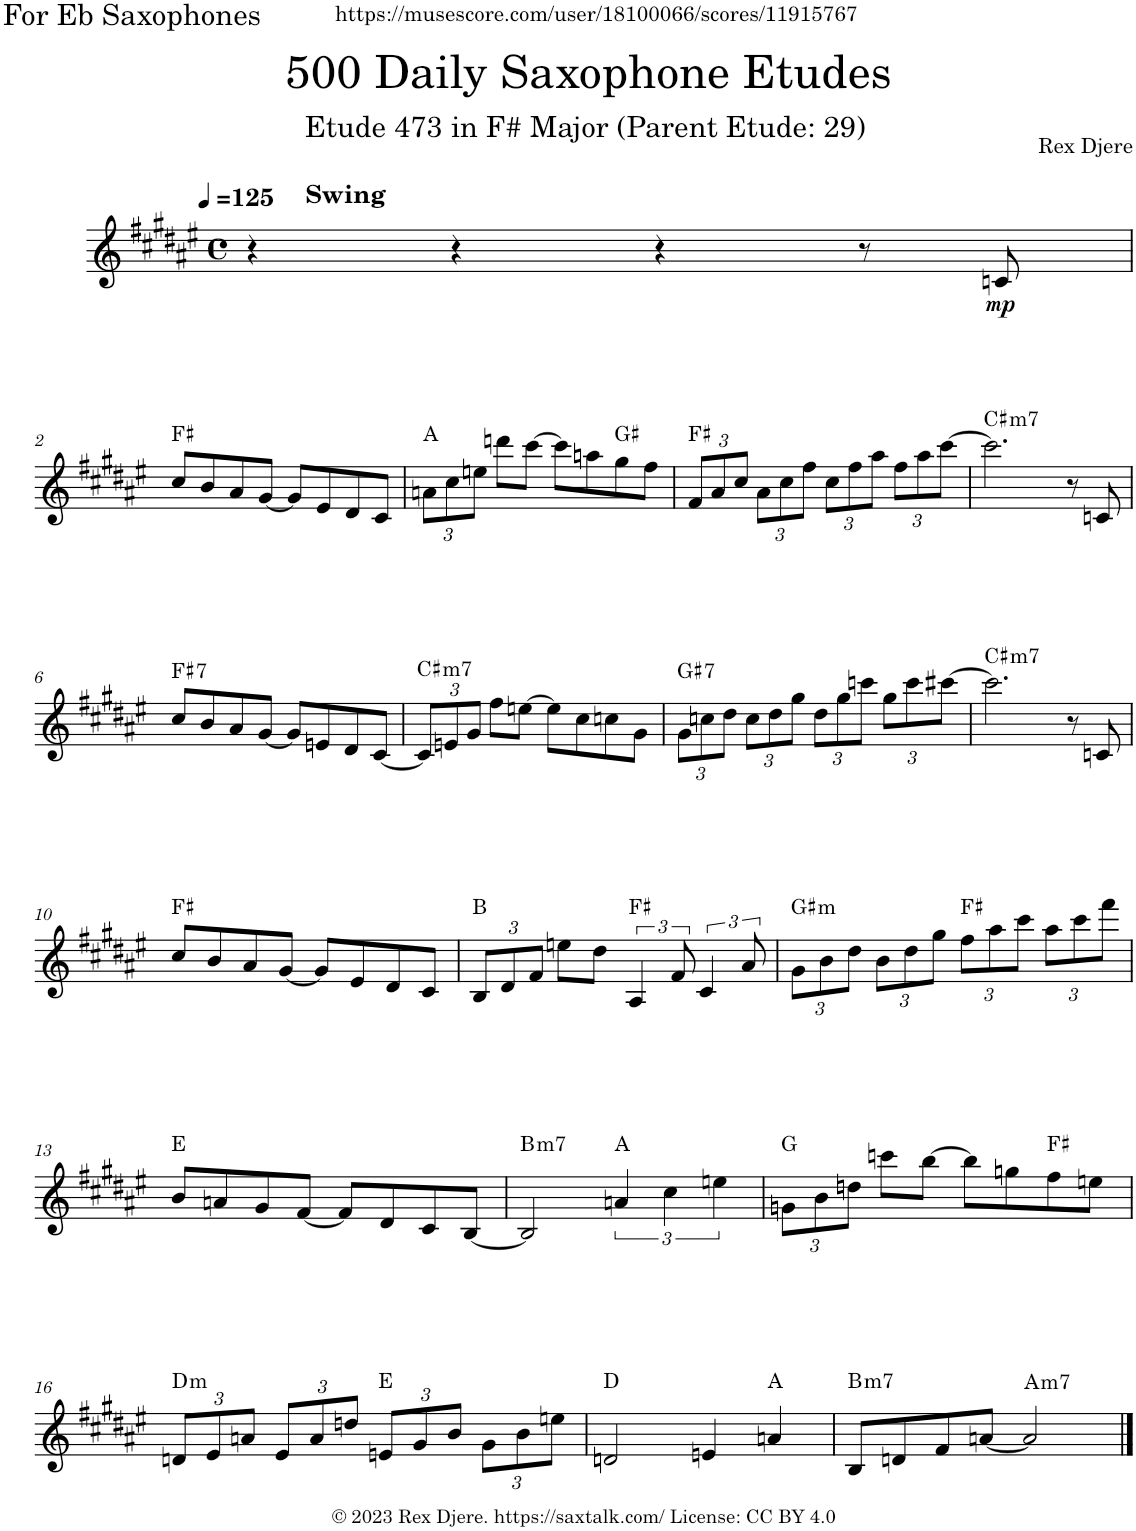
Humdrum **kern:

**kern	**dynam	**harte
*part1	*part1	*part1
*staff1	*staff1	*
*I"Alto Saxophone	*	*
*I'A. Sax.	*	*
*clefG2	*	*
*Trd5c9	*	*
*k[f#c#g#d#a#e#]	*	*
*M4/4	*	*
*met(c)	*	*
*MM125	*	*
=1	=1	=1
!LO:TX:a:B:t=Swing	!	!
4r	.	.
4r	.	.
4r	.	.
8r	.	.
!	!LO:DY:b	!
8cn/	mp	.
!!LO:LB:g=z
=2	=2	=2
8cc#/L	.	F#:maj
8b/	.	.
8a#/	.	.
[8g#/J	.	.
8g#/L]	.	.
8e#/	.	.
8d#/	.	.
8c#/J	.	.
=3	=3	=3
*Xbrackettup	*	*
12an\L	.	A:maj
12cc#\	.	.
12een\J	.	.
8dddn\L	.	.
[8ccc#\J	.	.
8ccc#\L]	.	.
8aan\	.	.
8gg#\	.	G#:maj
8ff#\J	.	.
=4	=4	=4
12f#/L	.	F#:maj
12a#/	.	.
12cc#/J	.	.
12a#\L	.	.
12cc#\	.	.
12ff#\J	.	.
12cc#\L	.	.
12ff#\	.	.
12aa#\J	.	.
12ff#\L	.	.
12aa#\	.	.
[12ccc#\J	.	.
=5	=5	=5
!	!	!LO:H:kt=m7
2.ccc#\]	.	C#:min7
8r	.	.
8cn/	.	.
!!LO:LB:g=z
=6	=6	=6
!	!	!LO:H:kt=7
8cc#/L	.	F#:7
8b/	.	.
8a#/	.	.
[8g#/J	.	.
8g#/L]	.	.
8en/	.	.
8d#/	.	.
[8c#/J	.	.
=7	=7	=7
!	!	!LO:H:kt=m7
12c#/L]	.	C#:min7
12en/	.	.
12g#/J	.	.
8ff#\L	.	.
[8een\J	.	.
8ee\L]	.	.
8cc#\	.	.
8ccn\	.	.
8g#\J	.	.
=8	=8	=8
!	!	!LO:H:kt=7
12g#\L	.	G#:7
12ccn\	.	.
12dd#\J	.	.
12cc\L	.	.
12dd#\	.	.
12gg#\J	.	.
12dd#\L	.	.
12gg#\	.	.
12cccn\J	.	.
12gg#\L	.	.
12ccc\	.	.
[12ccc#X\J	.	.
=9	=9	=9
!	!	!LO:H:kt=m7
2.ccc#\]	.	C#:min7
8r	.	.
8cn/	.	.
!!LO:LB:g=z
=10	=10	=10
8cc#/L	.	F#:maj
8b/	.	.
8a#/	.	.
[8g#/J	.	.
8g#/L]	.	.
8e#/	.	.
8d#/	.	.
8c#/J	.	.
=11	=11	=11
12B/L	.	B:maj
12d#/	.	.
12f#/J	.	.
8een\L	.	.
8dd#\J	.	.
*brackettup	*	*
6A#/	.	F#:maj
12f#/	.	.
6c#/	.	.
12a#/	.	.
=12	=12	=12
*Xbrackettup	*	*
!	!	!LO:H:kt=m
12g#\L	.	G#:min
12b\	.	.
12dd#\J	.	.
12b\L	.	.
12dd#\	.	.
12gg#\J	.	.
12ff#\L	.	F#:maj
12aa#\	.	.
12ccc#\J	.	.
12aa#\L	.	.
12ccc#\	.	.
12fff#\J	.	.
!!LO:LB:g=z
=13	=13	=13
8b/L	.	E:maj
8an/	.	.
8g#/	.	.
[8f#/J	.	.
8f#/L]	.	.
8d#/	.	.
8c#/	.	.
[8B/J	.	.
=14	=14	=14
!	!	!LO:H:kt=m7
2B/]	.	B:min7
*brackettup	*	*
6an/	.	A:maj
6cc#\	.	.
6een\	.	.
=15	=15	=15
*Xbrackettup	*	*
12gn\L	.	G:maj
12b\	.	.
12ddn\J	.	.
8cccn\L	.	.
[8bb\J	.	.
8bb\L]	.	.
8ggn\	.	.
8ff#\	.	F#:maj
8een\J	.	.
!!LO:LB:g=z
=16	=16	=16
!	!	!LO:H:kt=m
12dn/L	.	D:min
12e#/	.	.
12an/J	.	.
12e#/L	.	.
12a/	.	.
12ddn/J	.	.
12en/L	.	E:maj
12g#/	.	.
12b/J	.	.
12g#\L	.	.
12b\	.	.
12een\J	.	.
=17	=17	=17
2dn/	.	D:maj
4en/	.	.
4an/	.	A:maj
=18	=18	=18
!	!	!LO:H:kt=m7
8B/L	.	B:min7
8dn/	.	.
8f#/	.	.
[8an/J	.	.
!	!	!LO:H:kt=m7
2a/]	.	A:min7
==	==	==
*-	*-	*-
